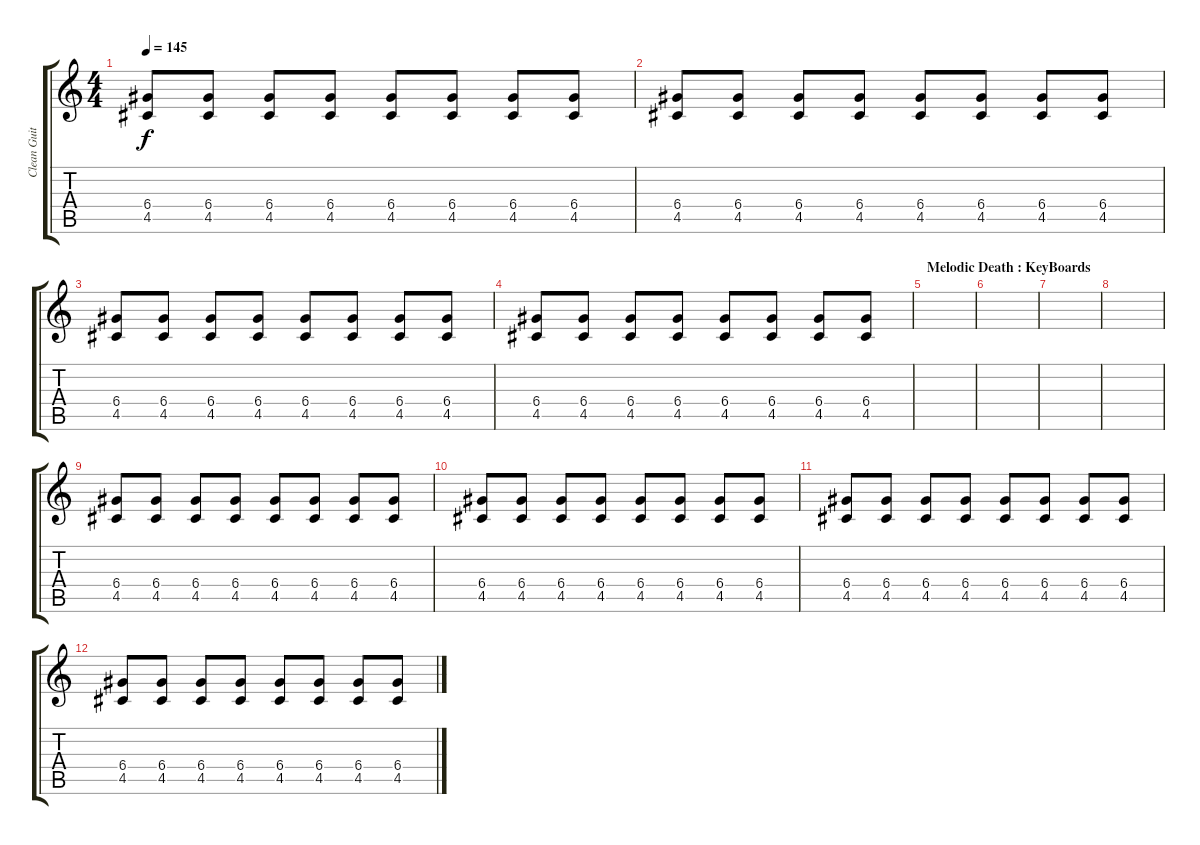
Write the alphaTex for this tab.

\track ("Clean Guitars" "Clean Guit") {instrument electricguitarclean}
\staff {score tabs}
\tuning (E4 B3 G3 D3 A2 E2) {hide}
\ts (4 4)
\tempo 145
\clef g2
\ks c
(6.4 4.5).8{dy f} (6.4 4.5).8 (6.4 4.5).8 (6.4 4.5).8 (6.4 4.5).8 (6.4 4.5).8 (6.4 4.5).8 (6.4 4.5).8 |
(6.4 4.5).8 (6.4 4.5).8 (6.4 4.5).8 (6.4 4.5).8 (6.4 4.5).8 (6.4 4.5).8 (6.4 4.5).8 (6.4 4.5).8 |
(6.4 4.5).8 (6.4 4.5).8 (6.4 4.5).8 (6.4 4.5).8 (6.4 4.5).8 (6.4 4.5).8 (6.4 4.5).8 (6.4 4.5).8 |
(6.4 4.5).8 (6.4 4.5).8 (6.4 4.5).8 (6.4 4.5).8 (6.4 4.5).8 (6.4 4.5).8 (6.4 4.5).8 (6.4 4.5).8 |
\section ("" "Melodic Death : KeyBoards")
|
|
|
|
(6.4 4.5).8 (6.4 4.5).8 (6.4 4.5).8 (6.4 4.5).8 (6.4 4.5).8 (6.4 4.5).8 (6.4 4.5).8 (6.4 4.5).8 |
(6.4 4.5).8 (6.4 4.5).8 (6.4 4.5).8 (6.4 4.5).8 (6.4 4.5).8 (6.4 4.5).8 (6.4 4.5).8 (6.4 4.5).8 |
(6.4 4.5).8 (6.4 4.5).8 (6.4 4.5).8 (6.4 4.5).8 (6.4 4.5).8 (6.4 4.5).8 (6.4 4.5).8 (6.4 4.5).8 |
(6.4 4.5).8 (6.4 4.5).8 (6.4 4.5).8 (6.4 4.5).8 (6.4 4.5).8 (6.4 4.5).8 (6.4 4.5).8 (6.4 4.5).8
